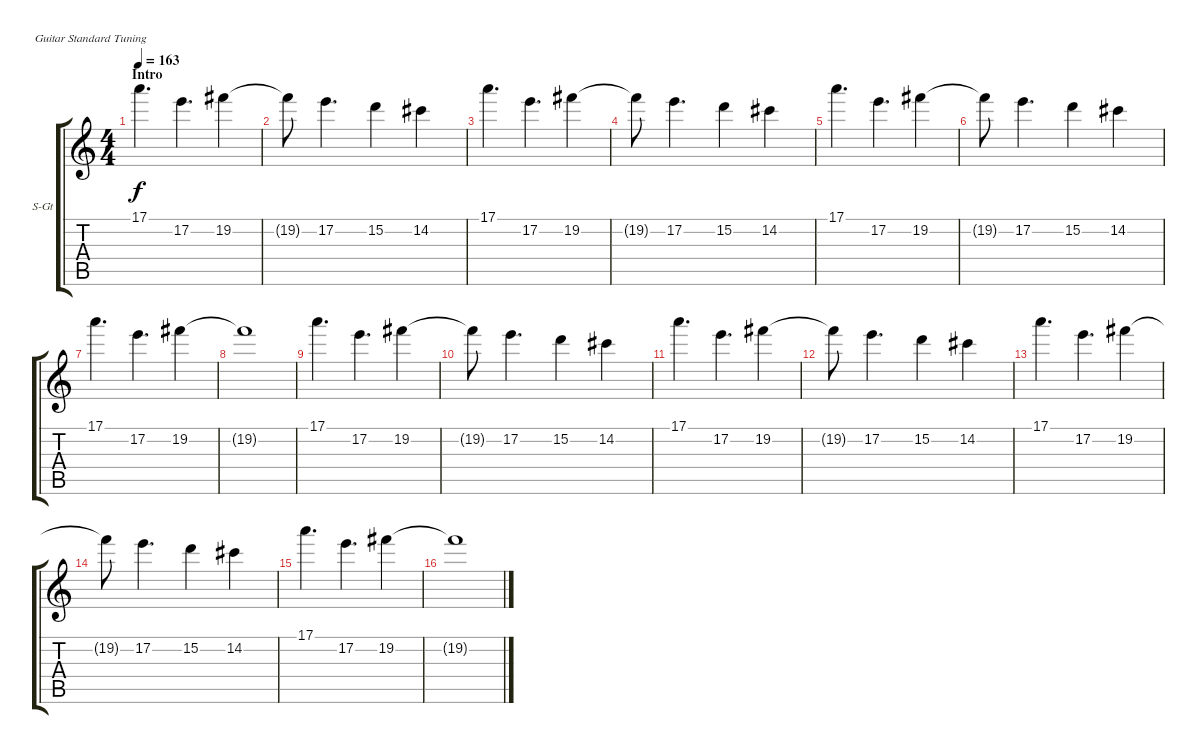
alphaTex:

\bracketExtendMode groupsimilarinstruments
\firstSystemTrackNameOrientation horizontal
\otherSystemsTrackNameOrientation horizontal
\track ("Keyboards" "S-Gt") {instrument acousticguitarsteel}
\staff {score tabs}
\tuning (E4 B3 G3 D3 A2 E2)
\ts (4 4)
\section ("" "Intro")
\tempo 163
\clef g2
\scale
0.485477
\ks c
17.1.4{d dy f instrument acousticguitarsteel} 17.2.4{d} 19.2.4 |
\scale
0.257261 19.2{t}.8 17.2.4{d} 15.2.4 14.2.4 |
\scale
0.257261 17.1.4{d} 17.2.4{d} 19.2.4 |
\scale
0.333333 19.2{t}.8 17.2.4{d} 15.2.4 14.2.4 |
\scale
0.333333 17.1.4{d} 17.2.4{d} 19.2.4 |
\scale
0.333333 19.2{t}.8 17.2.4{d} 15.2.4 14.2.4 |
\scale
0.333333 17.1.4{d} 17.2.4{d} 19.2.4 |
\scale
0.333333 19.2{t}.1 |
\scale
0.333333 17.1.4{d} 17.2.4{d} 19.2.4 |
\scale
0.333333 19.2{t}.8 17.2.4{d} 15.2.4 14.2.4 |
\scale
0.333333 17.1.4{d} 17.2.4{d} 19.2.4 |
\scale
0.333333 19.2{t}.8 17.2.4{d} 15.2.4 14.2.4 |
\scale
0.333333 17.1.4{d} 17.2.4{d} 19.2.4 |
\scale
0.333333 19.2{t}.8 17.2.4{d} 15.2.4 14.2.4 |
\scale
0.333333 17.1.4{d} 17.2.4{d} 19.2.4 |
\scale
0.333333 19.2{t}.1
